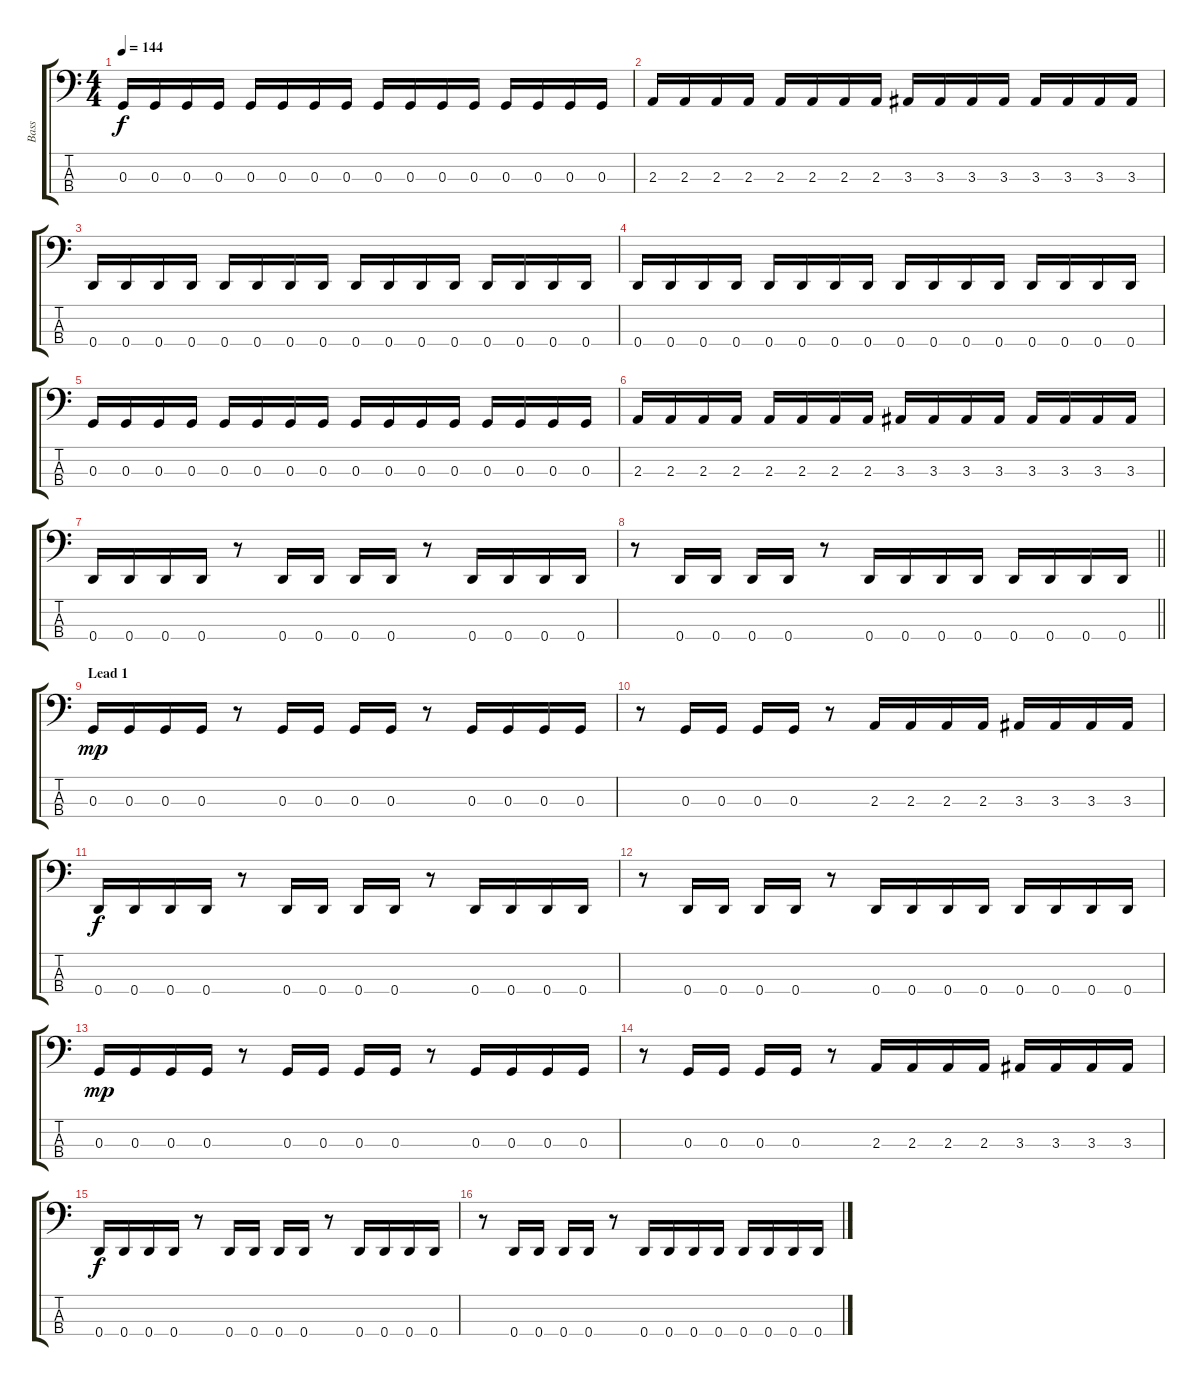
\track ("Bass" "Bass") {instrument electricbassfinger}
\staff {score tabs}
\tuning (F2 C2 G1 D1) {hide}
\ts (4 4)
\tempo 144
\clef f4
\ks c
0.3.16{dy f} 0.3.16 0.3.16 0.3.16 0.3.16 0.3.16 0.3.16 0.3.16 0.3.16 0.3.16 0.3.16 0.3.16 0.3.16 0.3.16 0.3.16 0.3.16 |
2.3.16 2.3.16 2.3.16 2.3.16 2.3.16 2.3.16 2.3.16 2.3.16 3.3.16 3.3.16 3.3.16 3.3.16 3.3.16 3.3.16 3.3.16 3.3.16 |
0.4.16 0.4.16 0.4.16 0.4.16 0.4.16 0.4.16 0.4.16 0.4.16 0.4.16 0.4.16 0.4.16 0.4.16 0.4.16 0.4.16 0.4.16 0.4.16 |
0.4.16 0.4.16 0.4.16 0.4.16 0.4.16 0.4.16 0.4.16 0.4.16 0.4.16 0.4.16 0.4.16 0.4.16 0.4.16 0.4.16 0.4.16 0.4.16 |
0.3.16 0.3.16 0.3.16 0.3.16 0.3.16 0.3.16 0.3.16 0.3.16 0.3.16 0.3.16 0.3.16 0.3.16 0.3.16 0.3.16 0.3.16 0.3.16 |
2.3.16 2.3.16 2.3.16 2.3.16 2.3.16 2.3.16 2.3.16 2.3.16 3.3.16 3.3.16 3.3.16 3.3.16 3.3.16 3.3.16 3.3.16 3.3.16 |
0.4.16 0.4.16 0.4.16 0.4.16 r.8 0.4.16 0.4.16 0.4.16 0.4.16 r.8 0.4.16 0.4.16 0.4.16 0.4.16 |
\barLineRight lightlight
r.8 0.4.16 0.4.16 0.4.16 0.4.16 r.8 0.4.16 0.4.16 0.4.16 0.4.16 0.4.16 0.4.16 0.4.16 0.4.16 |
\section ("" "Lead 1")
0.3.16{dy mp} 0.3.16 0.3.16 0.3.16 r.8 0.3.16 0.3.16 0.3.16 0.3.16 r.8 0.3.16 0.3.16 0.3.16 0.3.16 |
r.8 0.3.16 0.3.16 0.3.16 0.3.16 r.8 2.3.16 2.3.16 2.3.16 2.3.16 3.3.16 3.3.16 3.3.16 3.3.16 |
0.4.16{dy f} 0.4.16 0.4.16 0.4.16 r.8 0.4.16 0.4.16 0.4.16 0.4.16 r.8 0.4.16 0.4.16 0.4.16 0.4.16 |
r.8 0.4.16 0.4.16 0.4.16 0.4.16 r.8 0.4.16 0.4.16 0.4.16 0.4.16 0.4.16 0.4.16 0.4.16 0.4.16 |
0.3.16{dy mp} 0.3.16 0.3.16 0.3.16 r.8 0.3.16 0.3.16 0.3.16 0.3.16 r.8 0.3.16 0.3.16 0.3.16 0.3.16 |
r.8 0.3.16 0.3.16 0.3.16 0.3.16 r.8 2.3.16 2.3.16 2.3.16 2.3.16 3.3.16 3.3.16 3.3.16 3.3.16 |
0.4.16{dy f} 0.4.16 0.4.16 0.4.16 r.8 0.4.16 0.4.16 0.4.16 0.4.16 r.8 0.4.16 0.4.16 0.4.16 0.4.16 |
r.8 0.4.16 0.4.16 0.4.16 0.4.16 r.8 0.4.16 0.4.16 0.4.16 0.4.16 0.4.16 0.4.16 0.4.16 0.4.16
